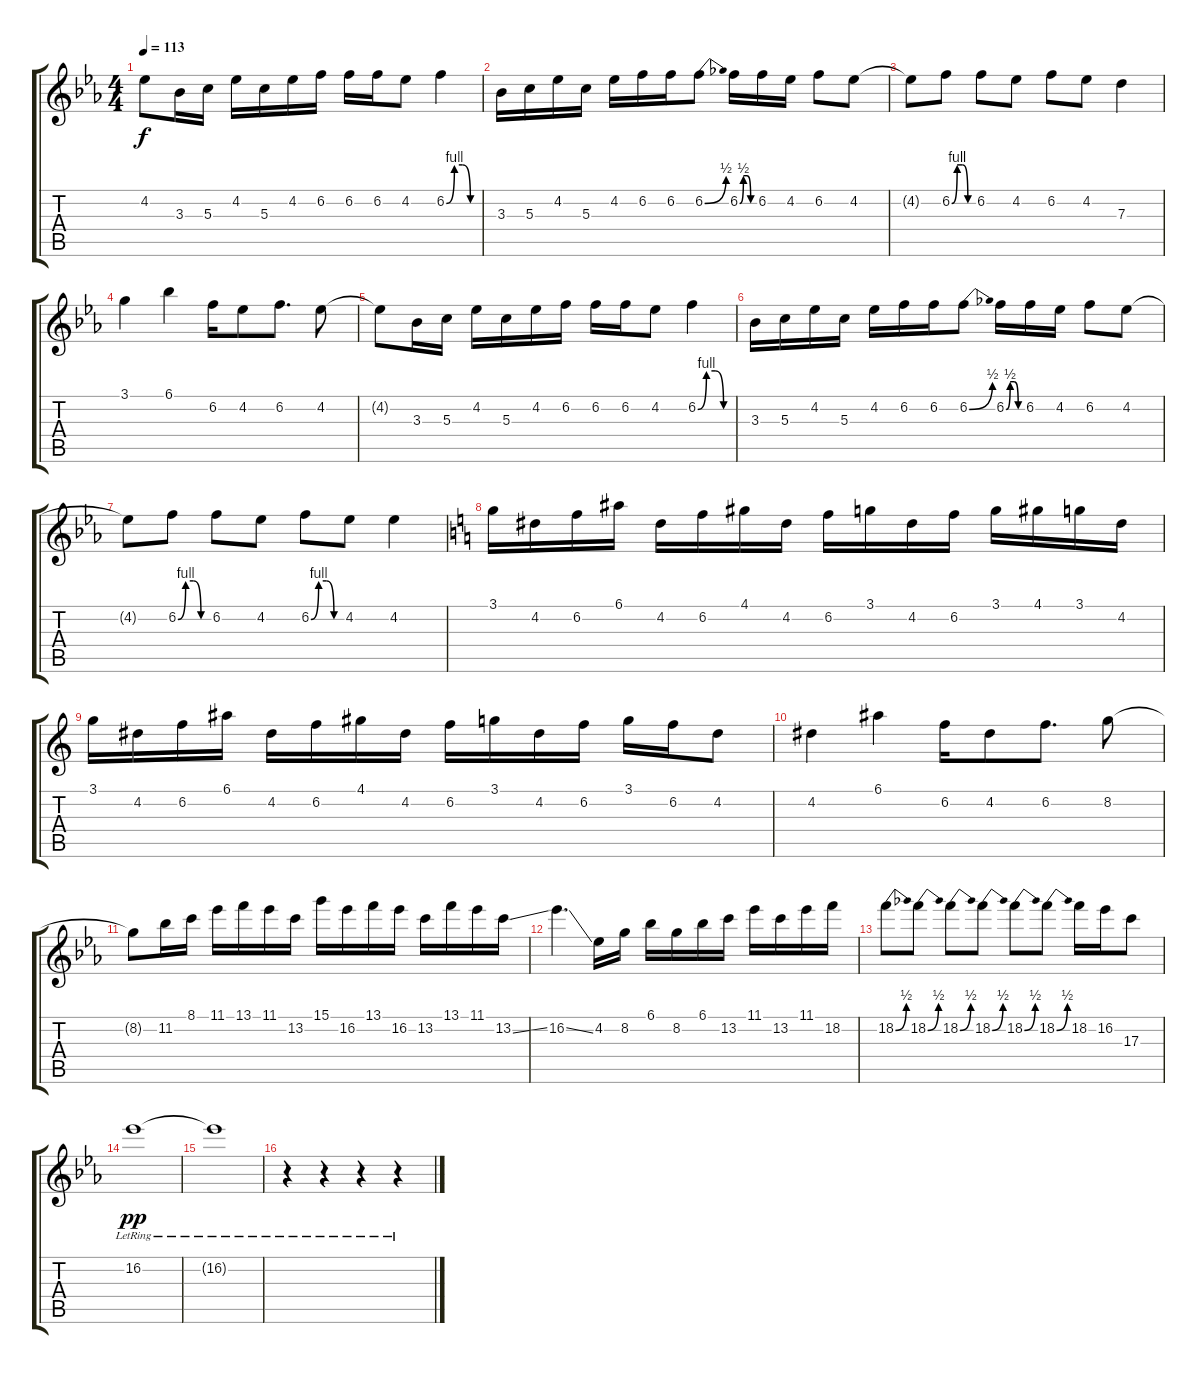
\track "" {instrument overdrivenguitar}
\staff {score tabs}
\tuning (E4 B3 G3 D3 A2 E2) {hide}
\ts (4 4)
\tempo 113
\clef g2
\ks eb
4.2{t}.8{dy f} 3.3.16{txt ""} 5.3.16 4.2.16 5.3.16 4.2.16 6.2.16 6.2.16 6.2.16 4.2.8 6.2{be (custom 0 0 15 4 30 4 45 0 60 0)}.4 |
3.3.16{txt ""} 5.3.16 4.2.16 5.3.16 4.2.16 6.2.16 6.2.16 6.2{be (bend 0 0 60 2)}.8 6.2{be (custom 0 0 15 2 30 2 45 0 60 0)}.16 6.2.16 4.2.16 6.2.8 4.2.8 |
4.2{t}.8 6.2{be (custom 0 0 15 4 30 4 45 0 60 0)}.8{txt ""} 6.2.8 4.2.8 6.2.8 4.2.8 7.3.4 |
3.1.4{txt ""} 6.1.4 6.2.16 4.2.8 6.2.8{d} 4.2.8 |
4.2{t}.8 3.3.16{txt ""} 5.3.16 4.2.16 5.3.16 4.2.16 6.2.16 6.2.16 6.2.16 4.2.8 6.2{be (custom 0 0 15 4 30 4 45 0 60 0)}.4 |
3.3.16{txt ""} 5.3.16 4.2.16 5.3.16 4.2.16 6.2.16 6.2.16 6.2{be (bend 0 0 60 2)}.8 6.2{be (custom 0 0 15 2 30 2 45 0 60 0)}.16 6.2.16 4.2.16 6.2.8 4.2.8 |
4.2{t}.8 6.2{be (custom 0 0 15 4 30 4 45 0 60 0)}.8{txt ""} 6.2.8 4.2.8 6.2{be (custom 0 0 15 4 30 4 45 0 60 0)}.8 4.2.8 4.2.4 |
\ks c
3.1.16{txt ""} 4.2.16 6.2.16 6.1.16 4.2.16 6.2.16 4.1.16 4.2.16 6.2.16 3.1.16 4.2.16 6.2.16 3.1.16 4.1.16 3.1.16 4.2.16 |
3.1.16 4.2.16 6.2.16 6.1.16 4.2.16 6.2.16 4.1.16 4.2.16 6.2.16 3.1.16 4.2.16 6.2.16 3.1.16 6.2.16 4.2.8 |
4.2.4{txt ""} 6.1.4 6.2.16 4.2.8 6.2.8{d} 8.2.8 |
\ks eb
8.2{t}.8 11.2.16 8.1.16 11.1.16 13.1.16 11.1.16 13.2.16 15.1.16 16.2.16 13.1.16 16.2.16 13.2.16 13.1.16 11.1.16 13.2{ss}.16 |
16.2{ss}.4{d} 4.2.16 8.2.16 6.1.16 8.2.16 6.1.16 13.2.16 11.1.16 13.2.16 11.1.16 18.2.16 |
18.2{be (bend 0 0 60 2)}.8 18.2{be (bend 0 0 60 2)}.8 18.2{be (bend 0 0 60 2)}.8 18.2{be (bend 0 0 60 2)}.8 18.2{be (bend 0 0 60 2)}.8 18.2{be (bend 0 0 60 2)}.8 18.2.16 16.2.16 17.3.8 |
16.2{lr}.1{txt "" dy pp} |
16.2{lr t}.1 |
r.4 r.4 r.4 r.4
